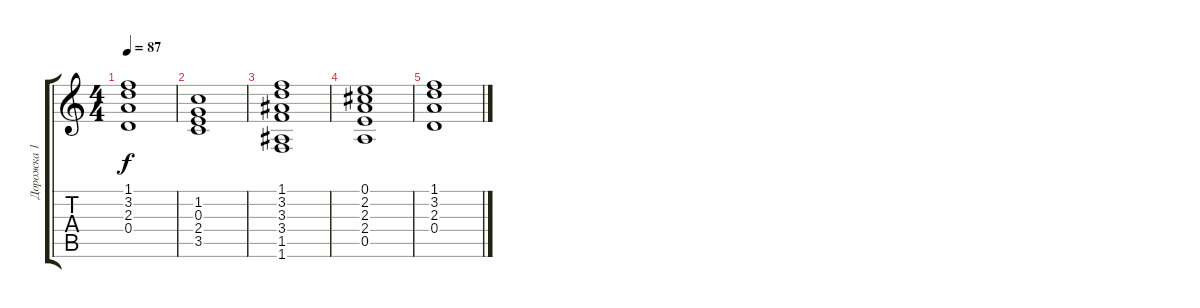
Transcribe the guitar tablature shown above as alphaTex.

\track ("Дорожка 1" "Дорожка 1") {instrument acousticguitarsteel}
\staff {score tabs}
\tuning (E4 B3 G3 D3 A2 E2) {hide}
\ts (4 4)
\tempo 87
\clef g2
\ks c
(1.1 3.2 2.3 0.4).1{dy f} |
(1.2 0.3 2.4 3.5).1 |
(1.1 3.2 3.3 3.4 1.5 1.6).1 |
(0.1 2.2 2.3 2.4 0.5).1 |
(1.1 3.2 2.3 0.4).1
